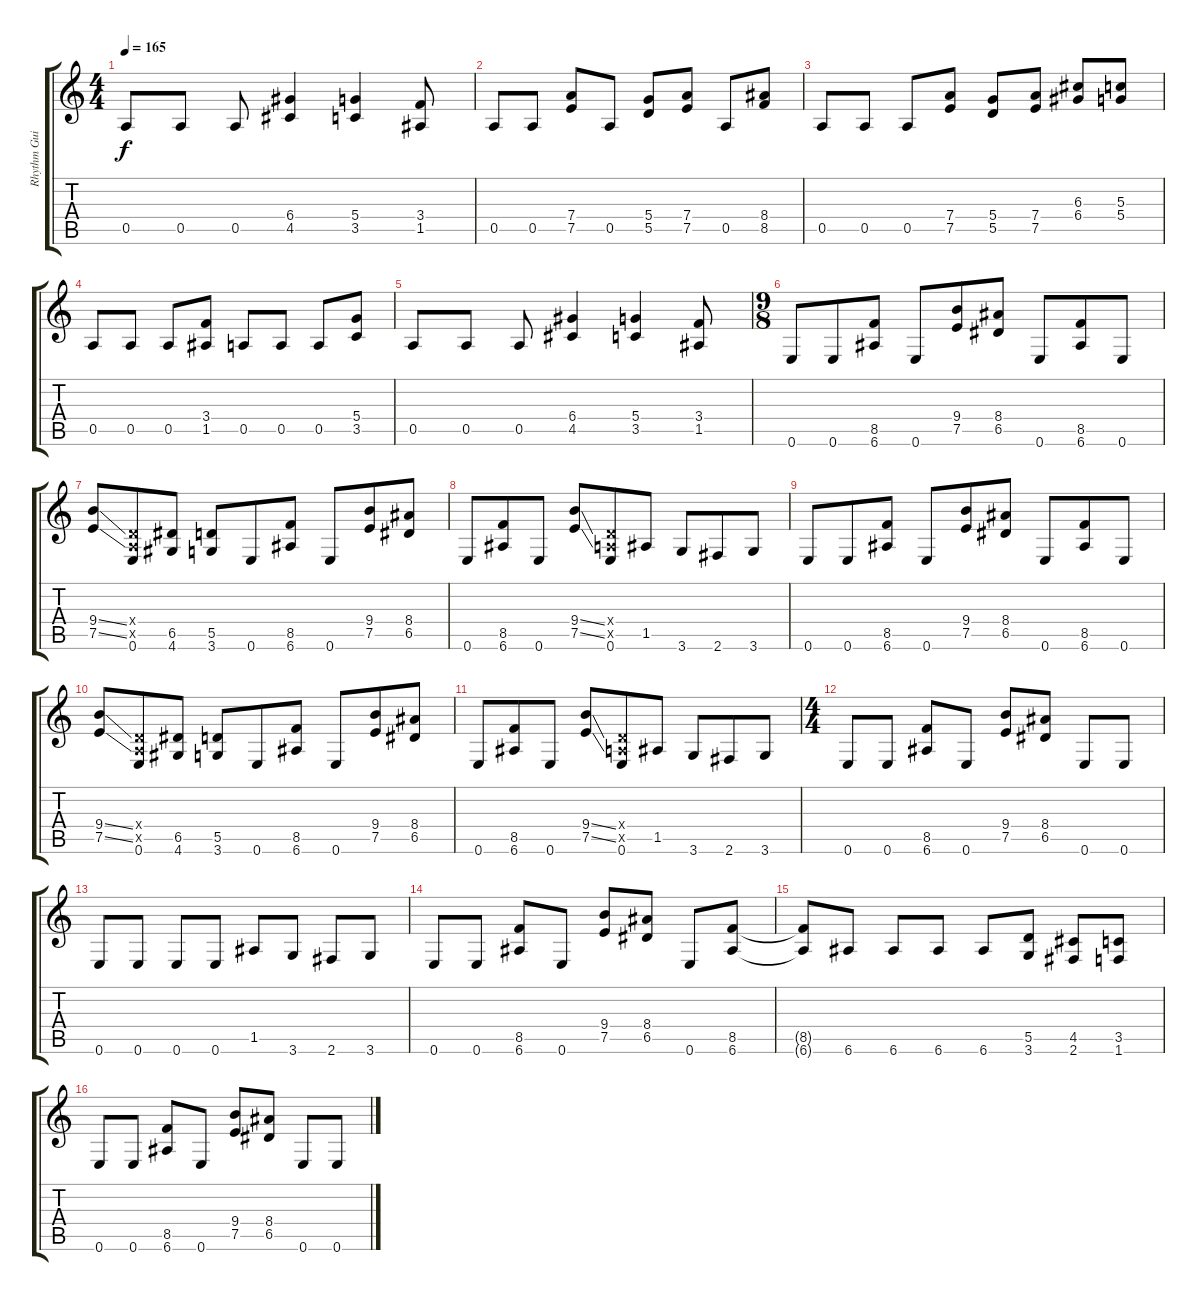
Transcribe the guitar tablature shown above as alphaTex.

\track ("Rhythm Guitar" "Rhythm Gui") {instrument distortionguitar}
\staff {score tabs}
\tuning (E4 B3 G3 D3 A2 E2) {hide}
\ts (4 4)
\tempo 165
\clef g2
\ks c
0.5.8{dy f} 0.5.8 0.5.8 (6.4 4.5).4 (5.4 3.5).4 (3.4 1.5).8 |
0.5.8 0.5.8 (7.4 7.5).8 0.5.8 (5.4 5.5).8 (7.4 7.5).8 0.5.8 (8.4 8.5).8 |
0.5.8 0.5.8 0.5.8 (7.4 7.5).8 (5.4 5.5).8 (7.4 7.5).8 (6.3 6.4).8 (5.3 5.4).8 |
0.5.8 0.5.8 0.5.8 (3.4 1.5).8 0.5.8 0.5.8 0.5.8 (5.4 3.5).8 |
0.5.8 0.5.8 0.5.8 (6.4 4.5).4 (5.4 3.5).4 (3.4 1.5).8 |
\ts (9 8)
0.6.8 0.6.8 (8.5 6.6).8 0.6.8 (9.4 7.5).8 (8.4 6.5).8 0.6.8 (8.5 6.6).8 0.6.8 |
(9.4{ss} 7.5{ss}).8 (0.4{x} 0.5{x} 0.6).8 (6.5 4.6).8 (5.5 3.6).8 0.6.8 (8.5 6.6).8 0.6.8 (9.4 7.5).8 (8.4 6.5).8 |
0.6.8 (8.5 6.6).8 0.6.8 (9.4{ss} 7.5{ss}).8 (0.4{x} 0.5{x} 0.6).8 1.5.8 3.6.8 2.6.8 3.6.8 |
0.6.8 0.6.8 (8.5 6.6).8 0.6.8 (9.4 7.5).8 (8.4 6.5).8 0.6.8 (8.5 6.6).8 0.6.8 |
(9.4{ss} 7.5{ss}).8 (0.4{x} 0.5{x} 0.6).8 (6.5 4.6).8 (5.5 3.6).8 0.6.8 (8.5 6.6).8 0.6.8 (9.4 7.5).8 (8.4 6.5).8 |
0.6.8 (8.5 6.6).8 0.6.8 (9.4{ss} 7.5{ss}).8 (0.4{x} 0.5{x} 0.6).8 1.5.8 3.6.8 2.6.8 3.6.8 |
\ts (4 4)
0.6.8 0.6.8 (8.5 6.6).8 0.6.8 (9.4 7.5).8 (8.4 6.5).8 0.6.8 0.6.8 |
0.6.8 0.6.8 0.6.8 0.6.8 1.5.8 3.6.8 2.6.8 3.6.8 |
0.6.8 0.6.8 (8.5 6.6).8 0.6.8 (9.4 7.5).8 (8.4 6.5).8 0.6.8 (8.5 6.6).8 |
(8.5{t} 6.6{t}).8 6.6.8 6.6.8 6.6.8 6.6.8 (5.5 3.6).8 (4.5 2.6).8 (3.5 1.6).8 |
0.6.8 0.6.8 (8.5 6.6).8 0.6.8 (9.4 7.5).8 (8.4 6.5).8 0.6.8 0.6.8
